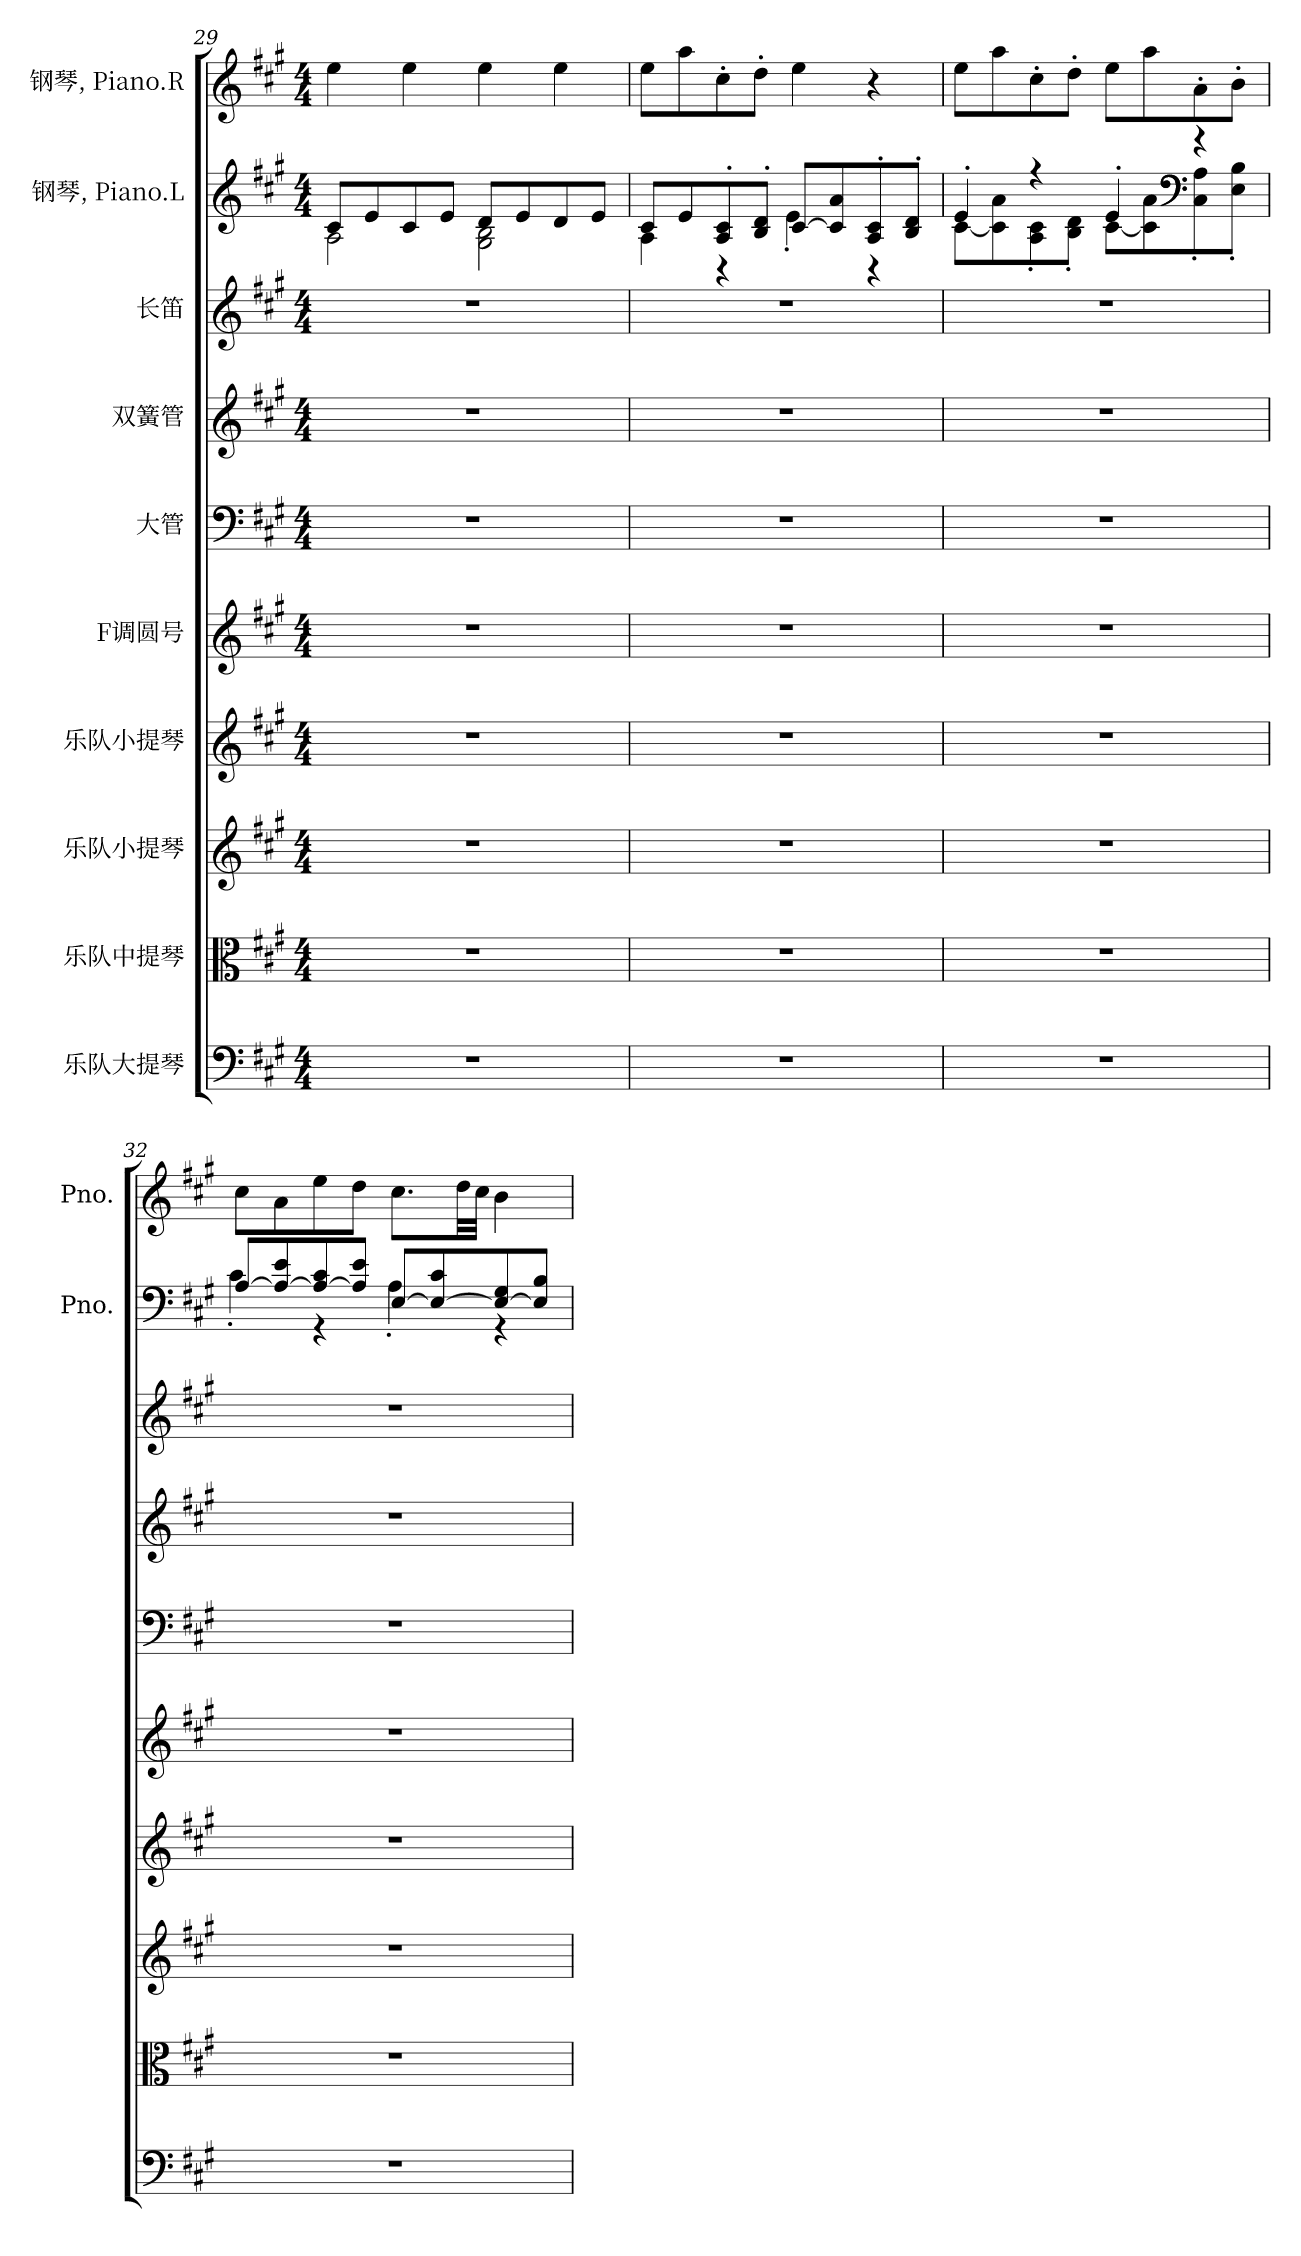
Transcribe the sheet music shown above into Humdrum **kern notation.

**kern	**kern	**kern	**kern	**kern	**kern	**kern	**kern	**kern	**kern
*part10	*part9	*part8	*part7	*part6	*part5	*part4	*part3	*part2	*part1
*staff10	*staff9	*staff8	*staff7	*staff6	*staff5	*staff4	*staff3	*staff2	*staff1
*I"乐队大提琴	*I"乐队中提琴	*I"乐队小提琴	*I"乐队小提琴	*I"F调圆号	*I"大管	*I"双簧管	*I"长笛	*I"钢琴, Piano.L	*I"钢琴, Piano.R
*	*	*	*	*	*	*	*	*I'Pno.	*I'Pno.
*clefF4	*clefC3	*clefG2	*clefG2	*clefG2	*clefF4	*clefG2	*clefG2	*clefG2	*clefG2
*	*	*	*	*ITrd4c7	*	*	*	*	*
*k[f#c#g#]	*k[f#c#g#]	*k[f#c#g#]	*k[f#c#g#]	*k[f#c#]	*k[f#c#g#]	*k[f#c#g#]	*k[f#c#g#]	*k[f#c#g#]	*k[f#c#g#]
*M4/4	*M4/4	*M4/4	*M4/4	*M4/4	*M4/4	*M4/4	*M4/4	*M4/4	*M4/4
=29	=29	=29	=29	=29	=29	=29	=29	=29	=29
*	*	*	*	*	*	*	*	*^	*
1r	1r	1r	1r	1r	1r	1r	1r	8c#/L	2A\	4ee\
.	.	.	.	.	.	.	.	8e/	.	.
.	.	.	.	.	.	.	.	8c#/	.	4ee\
.	.	.	.	.	.	.	.	8e/J	.	.
.	.	.	.	.	.	.	.	8d/L	2G#\ 2B\	4ee\
.	.	.	.	.	.	.	.	8e/	.	.
.	.	.	.	.	.	.	.	8d/	.	4ee\
.	.	.	.	.	.	.	.	8e/J	.	.
=30	=30	=30	=30	=30	=30	=30	=30	=30	=30	=30
1r	1r	1r	1r	1r	1r	1r	1r	8c#/L	4A\	8ee\L
.	.	.	.	.	.	.	.	8e/	.	8aa\
.	.	.	.	.	.	.	.	8A/' 8c#/'	4r	8cc#'\
.	.	.	.	.	.	.	.	8B/' 8d/'J	.	8dd'\J
.	.	.	.	.	.	.	.	[8c#/L	4e'\	4ee\
.	.	.	.	.	.	.	.	8c#/] 8a/	.	.
.	.	.	.	.	.	.	.	8A/' 8c#/'	4r	4r
.	.	.	.	.	.	.	.	8B/' 8d/'J	.	.
!!LO:PB:g=z
=31	=31	=31	=31	=31	=31	=31	=31	=31	=31	=31
1r	1r	1r	1r	1r	1r	1r	1r	4e'/	[8c#\L	8ee\L
.	.	.	.	.	.	.	.	.	8c#\] 8a\	8aa\
.	.	.	.	.	.	.	.	4r	8A\' 8c#\'	8cc#'\
.	.	.	.	.	.	.	.	.	8B\' 8d\'J	8dd'\J
.	.	.	.	.	.	.	.	4e'/	[8c#\L	8ee\L
.	.	.	.	.	.	.	.	.	8c#\] 8a\	8aa\
*	*	*	*	*	*	*	*	*clefF4	*	*
.	.	.	.	.	.	.	.	4r	8C#\' 8A\'	8a'\
.	.	.	.	.	.	.	.	.	8E\' 8B\'J	8b'\J
=32	=32	=32	=32	=32	=32	=32	=32	=32	=32	=32
1r	1r	1r	1r	1r	1r	1r	1r	[8A/L	4c#'\	8cc#\L
.	.	.	.	.	.	.	.	8A/_ 8e/	.	8a\
.	.	.	.	.	.	.	.	8A/_ 8c#/	4r	8ee\
.	.	.	.	.	.	.	.	8A/] 8e/J	.	8dd\J
.	.	.	.	.	.	.	.	[8E/L	4A'\	8.cc#\L
.	.	.	.	.	.	.	.	8E/_ 8c#/	.	.
.	.	.	.	.	.	.	.	.	.	32dd\LL
.	.	.	.	.	.	.	.	.	.	32cc#\JJJ
.	.	.	.	.	.	.	.	8E/_ 8G#/	4r	4b\
.	.	.	.	.	.	.	.	8E/] 8B/J	.	.
*	*	*	*	*	*	*	*	*v	*v	*
=	=	=	=	=	=	=	=	=	=
*-	*-	*-	*-	*-	*-	*-	*-	*-	*-
